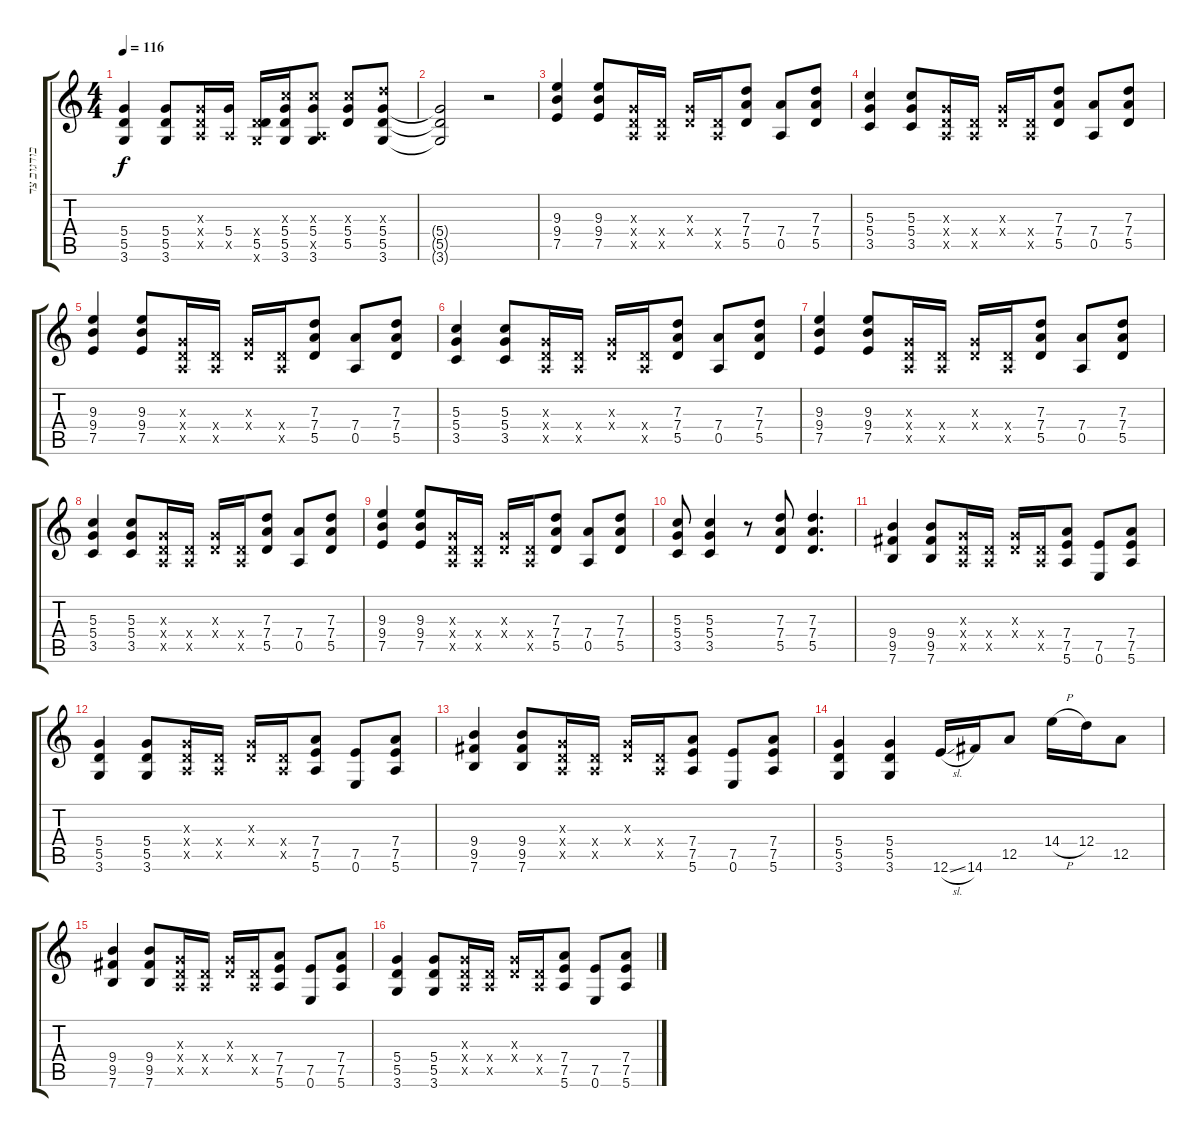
\track ("בודגוב צד ימין" "בודגוב צד ") {instrument overdrivenguitar}
\staff {score tabs}
\tuning (E4 B3 G3 D3 A2 E2) {hide}
\ts (4 4)
\tempo 116
\clef g2
\ks c
(5.4 5.5 3.6).4{dy f} (5.4 5.5 3.6).8 (0.3{x} 0.4{x} 0.5{x}).16 (5.4 0.5{x}).16 (0.4{x} 5.5 3.6{x}).16 (5.3{x} 5.4 5.5 3.6).16 (5.3{x} 5.4 0.5{x} 3.6).8 (5.3{x} 5.4 5.5).8 (7.3{x} 5.4 5.5 3.6).8 |
(5.4{t} 5.5{t} 3.6{t}).2 r.2 |
(9.3 9.4 7.5).4 (9.3 9.4 7.5).8 (0.3{x} 0.4{x} 0.5{x}).16 (0.4{x} 0.5{x}).16 (0.3{x} 0.4{x}).16 (0.4{x} 0.5{x}).16 (7.3 7.4 5.5).8 (7.4 0.5).8 (7.3 7.4 5.5).8 |
(5.3 5.4 3.5).4 (5.3 5.4 3.5).8 (0.3{x} 0.4{x} 0.5{x}).16 (0.4{x} 0.5{x}).16 (0.3{x} 0.4{x}).16 (0.4{x} 0.5{x}).16 (7.3 7.4 5.5).8 (7.4 0.5).8 (7.3 7.4 5.5).8 |
(9.3 9.4 7.5).4 (9.3 9.4 7.5).8 (0.3{x} 0.4{x} 0.5{x}).16 (0.4{x} 0.5{x}).16 (0.3{x} 0.4{x}).16 (0.4{x} 0.5{x}).16 (7.3 7.4 5.5).8 (7.4 0.5).8 (7.3 7.4 5.5).8 |
(5.3 5.4 3.5).4 (5.3 5.4 3.5).8 (0.3{x} 0.4{x} 0.5{x}).16 (0.4{x} 0.5{x}).16 (0.3{x} 0.4{x}).16 (0.4{x} 0.5{x}).16 (7.3 7.4 5.5).8 (7.4 0.5).8 (7.3 7.4 5.5).8 |
(9.3 9.4 7.5).4 (9.3 9.4 7.5).8 (0.3{x} 0.4{x} 0.5{x}).16 (0.4{x} 0.5{x}).16 (0.3{x} 0.4{x}).16 (0.4{x} 0.5{x}).16 (7.3 7.4 5.5).8 (7.4 0.5).8 (7.3 7.4 5.5).8 |
(5.3 5.4 3.5).4 (5.3 5.4 3.5).8 (0.3{x} 0.4{x} 0.5{x}).16 (0.4{x} 0.5{x}).16 (0.3{x} 0.4{x}).16 (0.4{x} 0.5{x}).16 (7.3 7.4 5.5).8 (7.4 0.5).8 (7.3 7.4 5.5).8 |
(9.3 9.4 7.5).4 (9.3 9.4 7.5).8 (0.3{x} 0.4{x} 0.5{x}).16 (0.4{x} 0.5{x}).16 (0.3{x} 0.4{x}).16 (0.4{x} 0.5{x}).16 (7.3 7.4 5.5).8 (7.4 0.5).8 (7.3 7.4 5.5).8 |
(5.3 5.4 3.5).8 (5.3 5.4 3.5).4 r.8 (7.3 7.4 5.5).8 (7.3 7.4 5.5).4{d} |
(9.4 9.5 7.6).4 (9.4 9.5 7.6).8 (0.3{x} 0.4{x} 0.5{x}).16 (0.4{x} 0.5{x}).16 (0.3{x} 0.4{x}).16 (0.4{x} 0.5{x}).16 (7.4 7.5 5.6).8 (7.5 0.6).8 (7.4 7.5 5.6).8 |
(5.4 5.5 3.6).4 (5.4 5.5 3.6).8 (0.3{x} 0.4{x} 0.5{x}).16 (0.4{x} 0.5{x}).16 (0.3{x} 0.4{x}).16 (0.4{x} 0.5{x}).16 (7.4 7.5 5.6).8 (7.5 0.6).8 (7.4 7.5 5.6).8 |
(9.4 9.5 7.6).4 (9.4 9.5 7.6).8 (0.3{x} 0.4{x} 0.5{x}).16 (0.4{x} 0.5{x}).16 (0.3{x} 0.4{x}).16 (0.4{x} 0.5{x}).16 (7.4 7.5 5.6).8 (7.5 0.6).8 (7.4 7.5 5.6).8 |
(5.4 5.5 3.6).4 (5.4 5.5 3.6).4 12.6{sl}.16 14.6.16 12.5.8 14.4{h}.16 12.4.16 12.5.8 |
(9.4 9.5 7.6).4 (9.4 9.5 7.6).8 (0.3{x} 0.4{x} 0.5{x}).16 (0.4{x} 0.5{x}).16 (0.3{x} 0.4{x}).16 (0.4{x} 0.5{x}).16 (7.4 7.5 5.6).8 (7.5 0.6).8 (7.4 7.5 5.6).8 |
(5.4 5.5 3.6).4 (5.4 5.5 3.6).8 (0.3{x} 0.4{x} 0.5{x}).16 (0.4{x} 0.5{x}).16 (0.3{x} 0.4{x}).16 (0.4{x} 0.5{x}).16 (7.4 7.5 5.6).8 (7.5 0.6).8 (7.4 7.5 5.6).8
